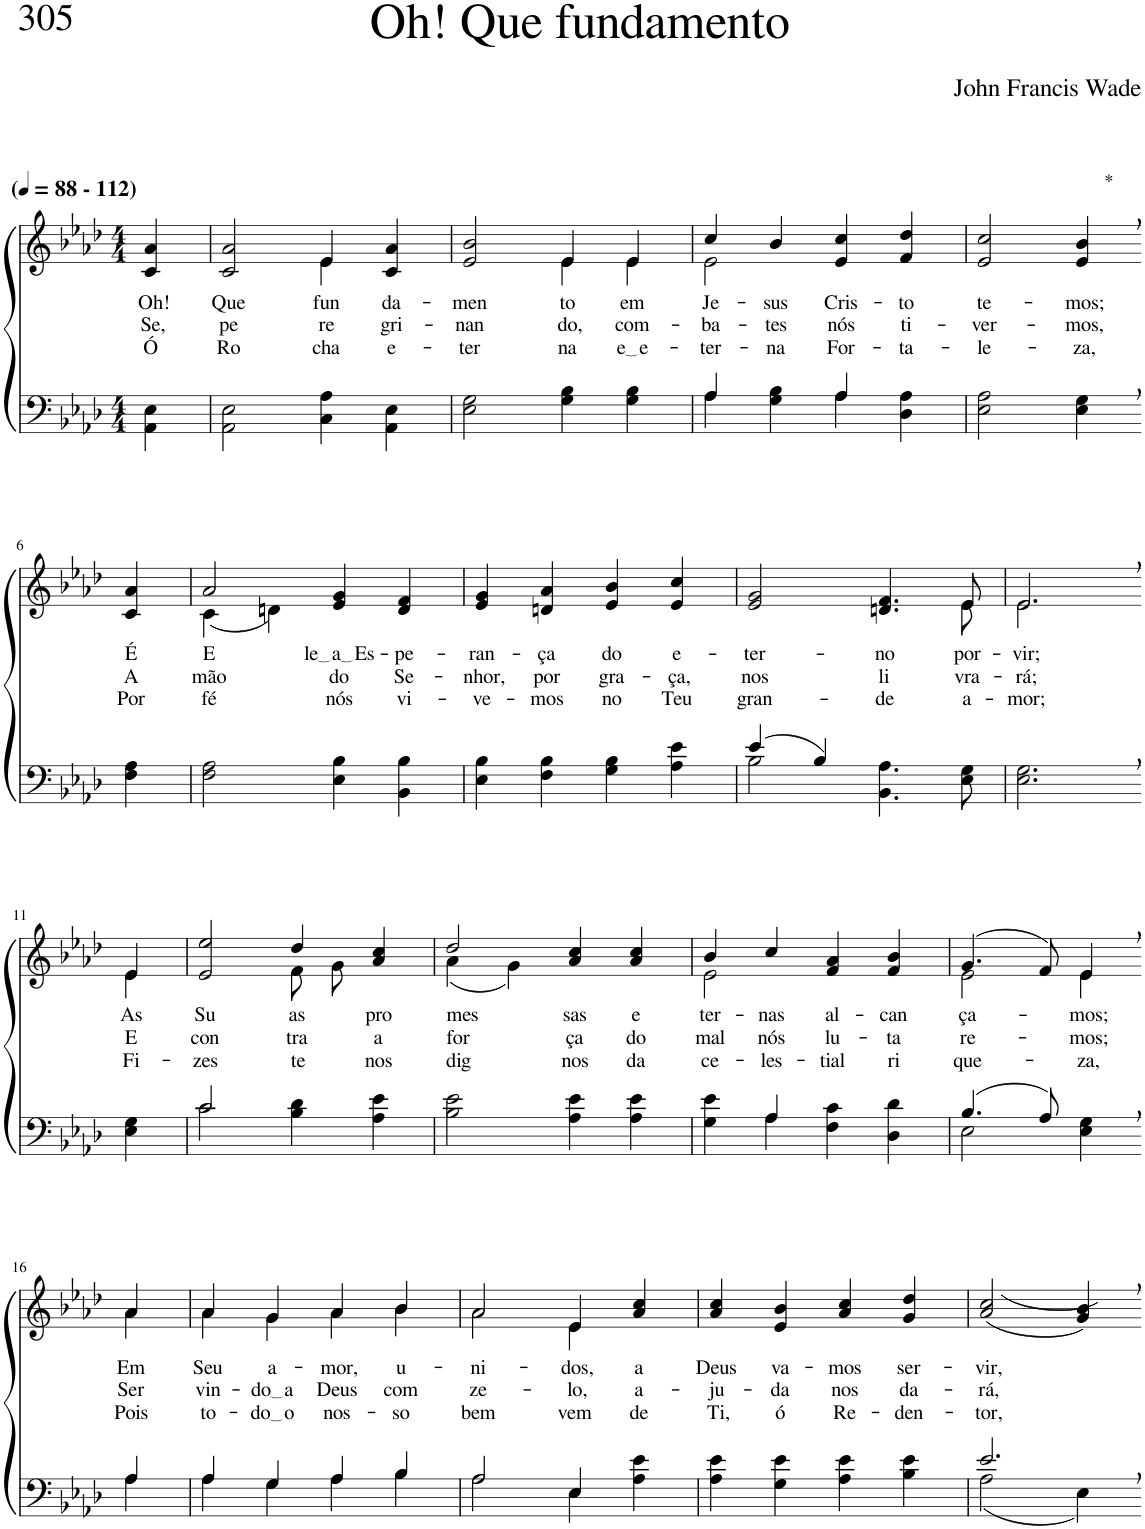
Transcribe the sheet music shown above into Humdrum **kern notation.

**kern	**kern	**text	**text	**text
*part2	*part1	*part1	*part1	*part1
*staff2	*staff1	*staff1	*staff1	*staff1
*I"Parte III e IV	*I"Parte I e II	*	*	*
*clefF4	*clefG2	*	*	*
*k[b-e-a-d-]	*k[b-e-a-d-]	*	*	*
*M4/4	*M4/4	*	*	*
*MM88	*MM88	*	*	*
=1	=1	=1	=1	=1
!	!LO:TX:a:B:t=(	!	!	!
!	!LO:TX:a:B:t=- 112)	!	!	!
!	!	!LO:LY:b	!LO:LY:b	!LO:LY:b
4AA-\ 4E-\	4c/ 4a-/	Oh!	Se,	Ó
=2	=2	=2	=2	=2
!	!	!LO:LY:b	!LO:LY:b	!LO:LY:b
*	*^	*	*	*
2AA-\ 2E-\	2c/ 2a-/	2ryy	Que	pe-	Ro-
!	!	!	!LO:LY:b	!LO:LY:b	!LO:LY:b
4C\ 4A-\	4e-/	4e-\	fun-	-re-	-cha
!	!	!	!LO:LY:b	!LO:LY:b	!LO:LY:b
4AA-\ 4E-\	4c/ 4a-/	4ryy	da-	-gri-	e-
=3	=3	=3	=3	=3	=3
!	!	!	!LO:LY:b	!LO:LY:b	!LO:LY:b
2E-\ 2G\	2e-/ 2b-/	2ryy	-men-	-nan-	-ter-
!	!	!	!LO:LY:b	!LO:LY:b	!LO:LY:b
4G\ 4B-\	4e-/	4e-\	-to	-do,	-na
!	!	!	!LO:LY:b	!LO:LY:b	!LO:LY:b
4G\ 4B-\	4e-/	4e-\	em	com-	e e
=4	=4	=4	=4	=4	=4
*^	*	*	*	*	*
!	!	!	!	!LO:LY:b	!LO:LY:b	!LO:LY:b
4A-/	4A-\	4cc/	2e-\	Je-	-ba-	-ter-
!	!	!	!	!LO:LY:b	!LO:LY:b	!LO:LY:b
4ryy	4G\ 4B-\	4b-/	.	-sus	-tes	-na
!	!	!	!	!LO:LY:b	!LO:LY:b	!LO:LY:b
4A-/	4A-\	4e-/ 4cc/	2ryy	Cris-	nós	For-
!	!	!	!	!LO:LY:b	!LO:LY:b	!LO:LY:b
4ryy	4D-\ 4A-\	4f/ 4dd-/	.	-to	ti-	-ta-
*	*	*v	*v	*	*	*
=5	=5	=5	=5	=5	=5
!	!	!	!LO:LY:b	!LO:LY:b	!LO:LY:b
*v	*v	*	*	*	*
2E-\ 2A-\	2e-/ 2cc/	te-	-ver-	-le-
!	!LO:TX:a:t=*	!	!	!
!	!	!LO:LY:b	!LO:LY:b	!LO:LY:b
4E-\, 4G\,	4e-/, 4b-/,	-mos;	-mos,	-za,
!!LO:LB:g=z
=6-	=6-	=6-	=6-	=6-
!	!	!LO:LY:b	!LO:LY:b	!LO:LY:b
4F\ 4A-\	4c/ 4a-/	É	A	Por
=7	=7	=7	=7	=7
*	*^	*	*	*
!	!	!	!LO:LY:b	!LO:LY:b	!LO:LY:b
2F\ 2A-\	2a-/	(4c\	E-	mão	fé
.	.	4dn\)	.	.	.
!	!	!	!LO:LY:b	!LO:LY:b	!LO:LY:b
4E-\ 4B-\	4e-/ 4g/	2ryy	le a Es	do	nós
!	!	!	!LO:LY:b	!LO:LY:b	!LO:LY:b
4BB-\ 4B-\	4d/ 4f/	.	-pe-	Se-	vi-
*	*v	*v	*	*	*
=8	=8	=8	=8	=8
!	!	!LO:LY:b	!LO:LY:b	!LO:LY:b
4E-\ 4B-\	4e-/ 4g/	-ran-	-nhor,	-ve-
!	!	!LO:LY:b	!LO:LY:b	!LO:LY:b
4F\ 4B-\	4dn/ 4a-/	-ça	por	-mos
!	!	!LO:LY:b	!LO:LY:b	!LO:LY:b
4G\ 4B-\	4e-/ 4b-/	do	gra-	no
!	!	!LO:LY:b	!LO:LY:b	!LO:LY:b
4A-\ 4e-\	4e-/ 4cc/	e-	-ça,	Teu
=9	=9	=9	=9	=9
*^	*	*	*	*
!	!	!	!LO:LY:b	!LO:LY:b	!LO:LY:b
*	*	*^	*	*	*
(4e-/	2B-\	2e-/ 2g/	2..ryy	-ter-	nos	gran-
4B-/)	.	.	.	.	.	.
!	!	!	!	!LO:LY:b	!LO:LY:b	!LO:LY:b
2ryy	4.BB-\ 4.A-\	4.dn/ 4.f/	.	-no	li-	-de
!	!	!	!	!LO:LY:b	!LO:LY:b	!LO:LY:b
.	8E-\ 8G\	8e-/	8e-\	por-	vra-	a-
=10	=10	=10	=10	=10	=10	=10
!	!	!	!	!LO:LY:b	!LO:LY:b	!LO:LY:b
*v	*v	*	*	*	*	*
2.E-\, 2.G\,	2.e-,/	2.e-\	-vir;	-rá;	-mor;
!!LO:LB:g=z	!!
=11-	=11-	=11-	=11-	=11-	=11-
!	!	!	!LO:LY:b	!LO:LY:b	!LO:LY:b
4E-\ 4G\	4e-\	4e-/	As	E	Fi-
=12	=12	=12	=12	=12	=12
*^	*	*	*	*	*
!	!	!	!	!LO:LY:b	!LO:LY:b	!LO:LY:b
2c\	2c/	2e-/ 2ee-/	2ryy	Su-	con-	-zes-
!	!	!	!	!LO:LY:b	!LO:LY:b	!LO:LY:b
4B-\ 4d-\	2ryy	4dd-/	8f\L	-as	-tra	-te-
.	.	.	8g\J	.	.	.
!	!	!	!	!LO:LY:b	!LO:LY:b	!LO:LY:b
4A-\ 4e-\	.	4a-/ 4cc/	4ryy	pro-	a	-nos
*v	*v	*	*	*	*	*
=13	=13	=13	=13	=13	=13
!	!	!	!LO:LY:b	!LO:LY:b	!LO:LY:b
2B-\ 2e-\	2dd-/	(4a-\	-mes-	for-	dig-
.	.	4g\)	.	.	.
!	!	!	!LO:LY:b	!LO:LY:b	!LO:LY:b
4A-\ 4e-\	4a-/ 4cc/	2ryy	-sas	-ça	-nos
!	!	!	!LO:LY:b	!LO:LY:b	!LO:LY:b
4A-\ 4e-\	4a-/ 4cc/	.	e-	do	da
=14	=14	=14	=14	=14	=14
*^	*	*	*	*	*
!	!	!	!	!LO:LY:b	!LO:LY:b	!LO:LY:b
4G\ 4e-\	4ryy	4b-/	2e-\	-ter-	mal	ce-
!	!	!	!	!LO:LY:b	!LO:LY:b	!LO:LY:b
4A-\	4A-/	4cc/	.	-nas	nós	-les-
!	!	!	!	!LO:LY:b	!LO:LY:b	!LO:LY:b
4F\ 4c\	2ryy	4f/ 4a-/	2ryy	al-	lu-	-tial
!	!	!	!	!LO:LY:b	!LO:LY:b	!LO:LY:b
4D-\ 4d-\	.	4f/ 4b-/	.	-can-	-ta-	ri-
=15	=15	=15	=15	=15	=15	=15
!	!	!	!	!LO:LY:b	!LO:LY:b	!LO:LY:b
(4.B-/	2E-\	(4.g/	2e-\	-ça-	-re-	-que-
8A-/)	.	8f/)	.	.	.	.
!	!	!	!	!LO:LY:b	!LO:LY:b	!LO:LY:b
4ryy	4E-\ 4G\	4e-,/	4e-\	-mos;	-mos;	-za,
!!LO:LB:g=z	!!
=16-	=16-	=16-	=16-	=16-	=16-	=16-
!	!	!	!	!LO:LY:b	!LO:LY:b	!LO:LY:b
4A-/	4A-\	4a-\	4a-/	-Em	Ser-	Pois
=17	=17	=17	=17	=17	=17	=17
!	!	!	!	!LO:LY:b	!LO:LY:b	!LO:LY:b
4A-/	4A-\	4a-/	4a-\	Seu	vin-	to-
!	!	!	!	!LO:LY:b	!LO:LY:b	!LO:LY:b
4G/	4G\	4g/	4g\	a-	do a	do o
!	!	!	!	!LO:LY:b	!LO:LY:b	!LO:LY:b
4A-/	4A-\	4a-/	4a-\	-mor,	Deus	nos-
!	!	!	!	!LO:LY:b	!LO:LY:b	!LO:LY:b
4B-/	4B-\	4b-/	4b-\	u-	com	-so
=18	=18	=18	=18	=18	=18	=18
!	!	!	!	!LO:LY:b	!LO:LY:b	!LO:LY:b
2A-\	2A-/	2a-/	2a-\	-ni-	ze-	bem
!	!	!	!	!LO:LY:b	!LO:LY:b	!LO:LY:b
4E-\	4E-/	4e-/	4e-\	-dos,	-lo,	vem
!	!	!	!	!LO:LY:b	!LO:LY:b	!LO:LY:b
4A-\ 4e-\	4ryy	4a-/ 4cc/	4ryy	a	a-	de
=19	=19	=19	=19	=19	=19	=19
!	!	!	!	!LO:LY:b	!LO:LY:b	!LO:LY:b
*v	*v	*	*	*	*	*
*	*v	*v	*	*	*
4A-\ 4e-\	4a-/ 4cc/	Deus	-ju-	Ti,
!	!	!LO:LY:b	!LO:LY:b	!LO:LY:b
4G\ 4e-\	4e-/ 4b-/	va-	-da	ó
!	!	!LO:LY:b	!LO:LY:b	!LO:LY:b
4A-\ 4e-\	4a-/ 4cc/	-mos	nos	Re-
!	!	!LO:LY:b	!LO:LY:b	!LO:LY:b
4B-\ 4e-\	4g/ 4dd-/	ser-	da-	-den-
=20	=20	=20	=20	=20
*^	*	*	*	*
!	!	!	!LO:LY:b	!LO:LY:b	!LO:LY:b
2.e-,/	(2A-\	((2a-/ 2cc/	-vir,	-rá,	-tor,
.	4E-\)	4g/, 4b-/,))	.	.	.
*v	*v	*	*	*	*
=-	=-	=-	=-	=-
*-	*-	*-	*-	*-
